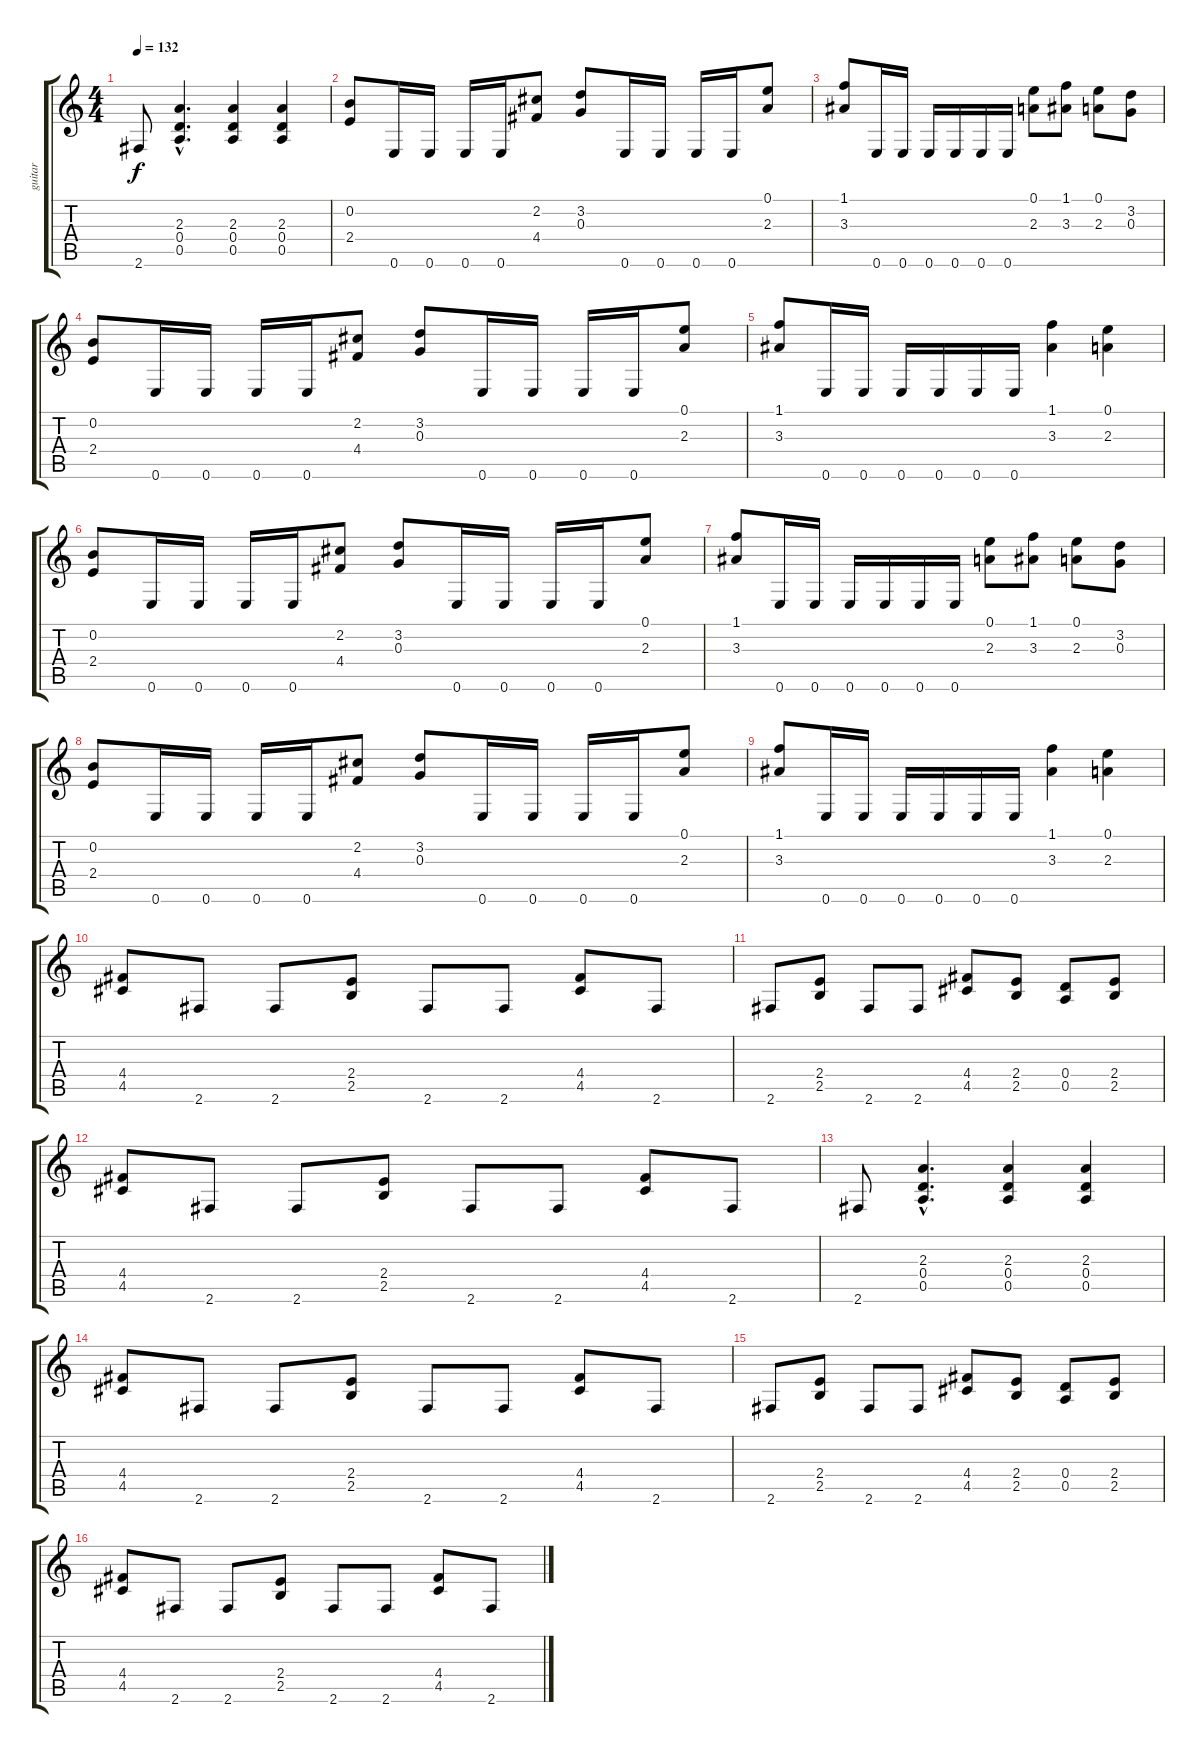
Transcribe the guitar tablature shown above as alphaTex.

\track ("guitar" "guitar") {instrument overdrivenguitar}
\staff {score tabs}
\tuning (E4 B3 G3 D3 A2 E2) {hide}
\ts (4 4)
\tempo 132
\clef g2
\ks c
2.6.8{dy f} (2.3{hac} 0.4{hac} 0.5{hac}).4{d} (2.3 0.4 0.5).4 (2.3 0.4 0.5).4 |
(0.2 2.4).8 0.6.16 0.6.16 0.6.16 0.6.16 (2.2 4.4).8 (3.2 0.3).8 0.6.16 0.6.16 0.6.16 0.6.16 (0.1 2.3).8 |
(1.1 3.3).8 0.6.16 0.6.16 0.6.16 0.6.16 0.6.16 0.6.16 (0.1 2.3).8 (1.1 3.3).8 (0.1 2.3).8 (3.2 0.3).8 |
(0.2 2.4).8 0.6.16 0.6.16 0.6.16 0.6.16 (2.2 4.4).8 (3.2 0.3).8 0.6.16 0.6.16 0.6.16 0.6.16 (0.1 2.3).8 |
(1.1 3.3).8 0.6.16 0.6.16 0.6.16 0.6.16 0.6.16 0.6.16 (1.1 3.3).4 (0.1 2.3).4 |
(0.2 2.4).8 0.6.16 0.6.16 0.6.16 0.6.16 (2.2 4.4).8 (3.2 0.3).8 0.6.16 0.6.16 0.6.16 0.6.16 (0.1 2.3).8 |
(1.1 3.3).8 0.6.16 0.6.16 0.6.16 0.6.16 0.6.16 0.6.16 (0.1 2.3).8 (1.1 3.3).8 (0.1 2.3).8 (3.2 0.3).8 |
(0.2 2.4).8 0.6.16 0.6.16 0.6.16 0.6.16 (2.2 4.4).8 (3.2 0.3).8 0.6.16 0.6.16 0.6.16 0.6.16 (0.1 2.3).8 |
(1.1 3.3).8 0.6.16 0.6.16 0.6.16 0.6.16 0.6.16 0.6.16 (1.1 3.3).4 (0.1 2.3).4 |
(4.4 4.5).8 2.6.8 2.6.8 (2.4 2.5).8 2.6.8 2.6.8 (4.4 4.5).8 2.6.8 |
2.6.8 (2.4 2.5).8 2.6.8 2.6.8 (4.4 4.5).8 (2.4 2.5).8 (0.4 0.5).8 (2.4 2.5).8 |
(4.4 4.5).8 2.6.8 2.6.8 (2.4 2.5).8 2.6.8 2.6.8 (4.4 4.5).8 2.6.8 |
2.6.8 (2.3{hac} 0.4{hac} 0.5{hac}).4{d} (2.3 0.4 0.5).4 (2.3 0.4 0.5).4 |
(4.4 4.5).8 2.6.8 2.6.8 (2.4 2.5).8 2.6.8 2.6.8 (4.4 4.5).8 2.6.8 |
2.6.8 (2.4 2.5).8 2.6.8 2.6.8 (4.4 4.5).8 (2.4 2.5).8 (0.4 0.5).8 (2.4 2.5).8 |
(4.4 4.5).8 2.6.8 2.6.8 (2.4 2.5).8 2.6.8 2.6.8 (4.4 4.5).8 2.6.8
